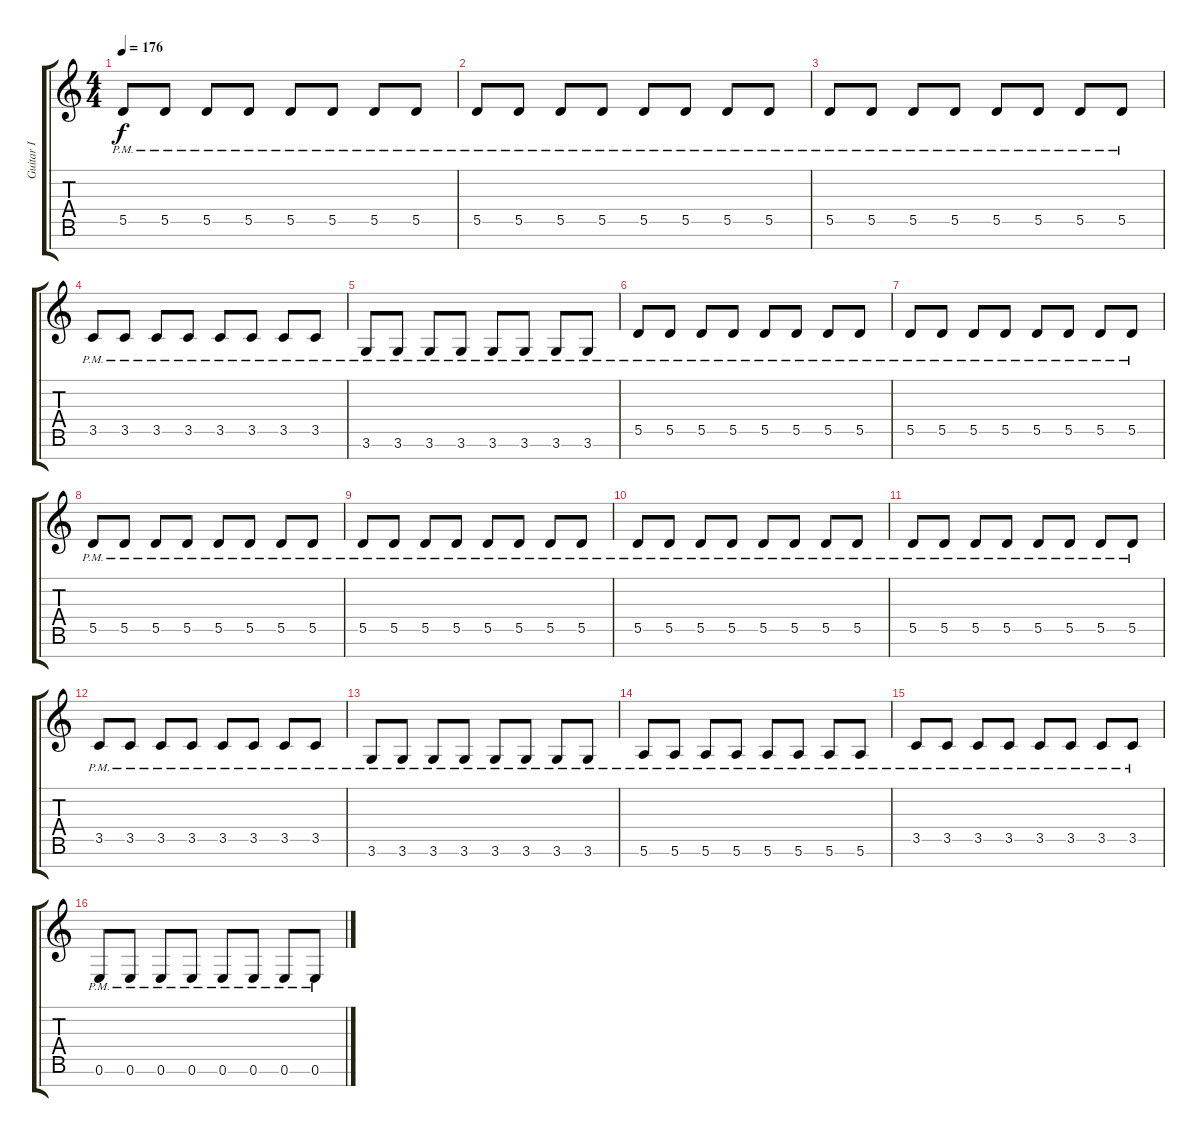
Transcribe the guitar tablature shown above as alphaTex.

\track ("Guitar I" "Guitar I") {instrument overdrivenguitar}
\staff {score tabs}
\tuning (E4 B3 G3 D3 A2 E2 B1) {hide}
\ts (4 4)
\tempo 176
\clef g2
\ks c
5.5{pm}.8{dy f} 5.5{pm}.8 5.5{pm}.8 5.5{pm}.8 5.5{pm}.8 5.5{pm}.8 5.5{pm}.8 5.5{pm}.8 |
5.5{pm}.8 5.5{pm}.8 5.5{pm}.8 5.5{pm}.8 5.5{pm}.8 5.5{pm}.8 5.5{pm}.8 5.5{pm}.8 |
5.5{pm}.8 5.5{pm}.8 5.5{pm}.8 5.5{pm}.8 5.5{pm}.8 5.5{pm}.8 5.5{pm}.8 5.5{pm}.8 |
3.5{pm}.8 3.5{pm}.8 3.5{pm}.8 3.5{pm}.8 3.5{pm}.8 3.5{pm}.8 3.5{pm}.8 3.5{pm}.8 |
3.6{pm}.8 3.6{pm}.8 3.6{pm}.8 3.6{pm}.8 3.6{pm}.8 3.6{pm}.8 3.6{pm}.8 3.6{pm}.8 |
5.5{pm}.8 5.5{pm}.8 5.5{pm}.8 5.5{pm}.8 5.5{pm}.8 5.5{pm}.8 5.5{pm}.8 5.5{pm}.8 |
5.5{pm}.8 5.5{pm}.8 5.5{pm}.8 5.5{pm}.8 5.5{pm}.8 5.5{pm}.8 5.5{pm}.8 5.5{pm}.8 |
5.5{pm}.8 5.5{pm}.8 5.5{pm}.8 5.5{pm}.8 5.5{pm}.8 5.5{pm}.8 5.5{pm}.8 5.5{pm}.8 |
5.5{pm}.8 5.5{pm}.8 5.5{pm}.8 5.5{pm}.8 5.5{pm}.8 5.5{pm}.8 5.5{pm}.8 5.5{pm}.8 |
5.5{pm}.8 5.5{pm}.8 5.5{pm}.8 5.5{pm}.8 5.5{pm}.8 5.5{pm}.8 5.5{pm}.8 5.5{pm}.8 |
5.5{pm}.8 5.5{pm}.8 5.5{pm}.8 5.5{pm}.8 5.5{pm}.8 5.5{pm}.8 5.5{pm}.8 5.5{pm}.8 |
3.5{pm}.8 3.5{pm}.8 3.5{pm}.8 3.5{pm}.8 3.5{pm}.8 3.5{pm}.8 3.5{pm}.8 3.5{pm}.8 |
3.6{pm}.8 3.6{pm}.8 3.6{pm}.8 3.6{pm}.8 3.6{pm}.8 3.6{pm}.8 3.6{pm}.8 3.6{pm}.8 |
5.6{pm}.8 5.6{pm}.8 5.6{pm}.8 5.6{pm}.8 5.6{pm}.8 5.6{pm}.8 5.6{pm}.8 5.6{pm}.8 |
3.5{pm}.8 3.5{pm}.8 3.5{pm}.8 3.5{pm}.8 3.5{pm}.8 3.5{pm}.8 3.5{pm}.8 3.5{pm}.8 |
0.6{pm}.8 0.6{pm}.8 0.6{pm}.8 0.6{pm}.8 0.6{pm}.8 0.6{pm}.8 0.6{pm}.8 0.6{pm}.8
